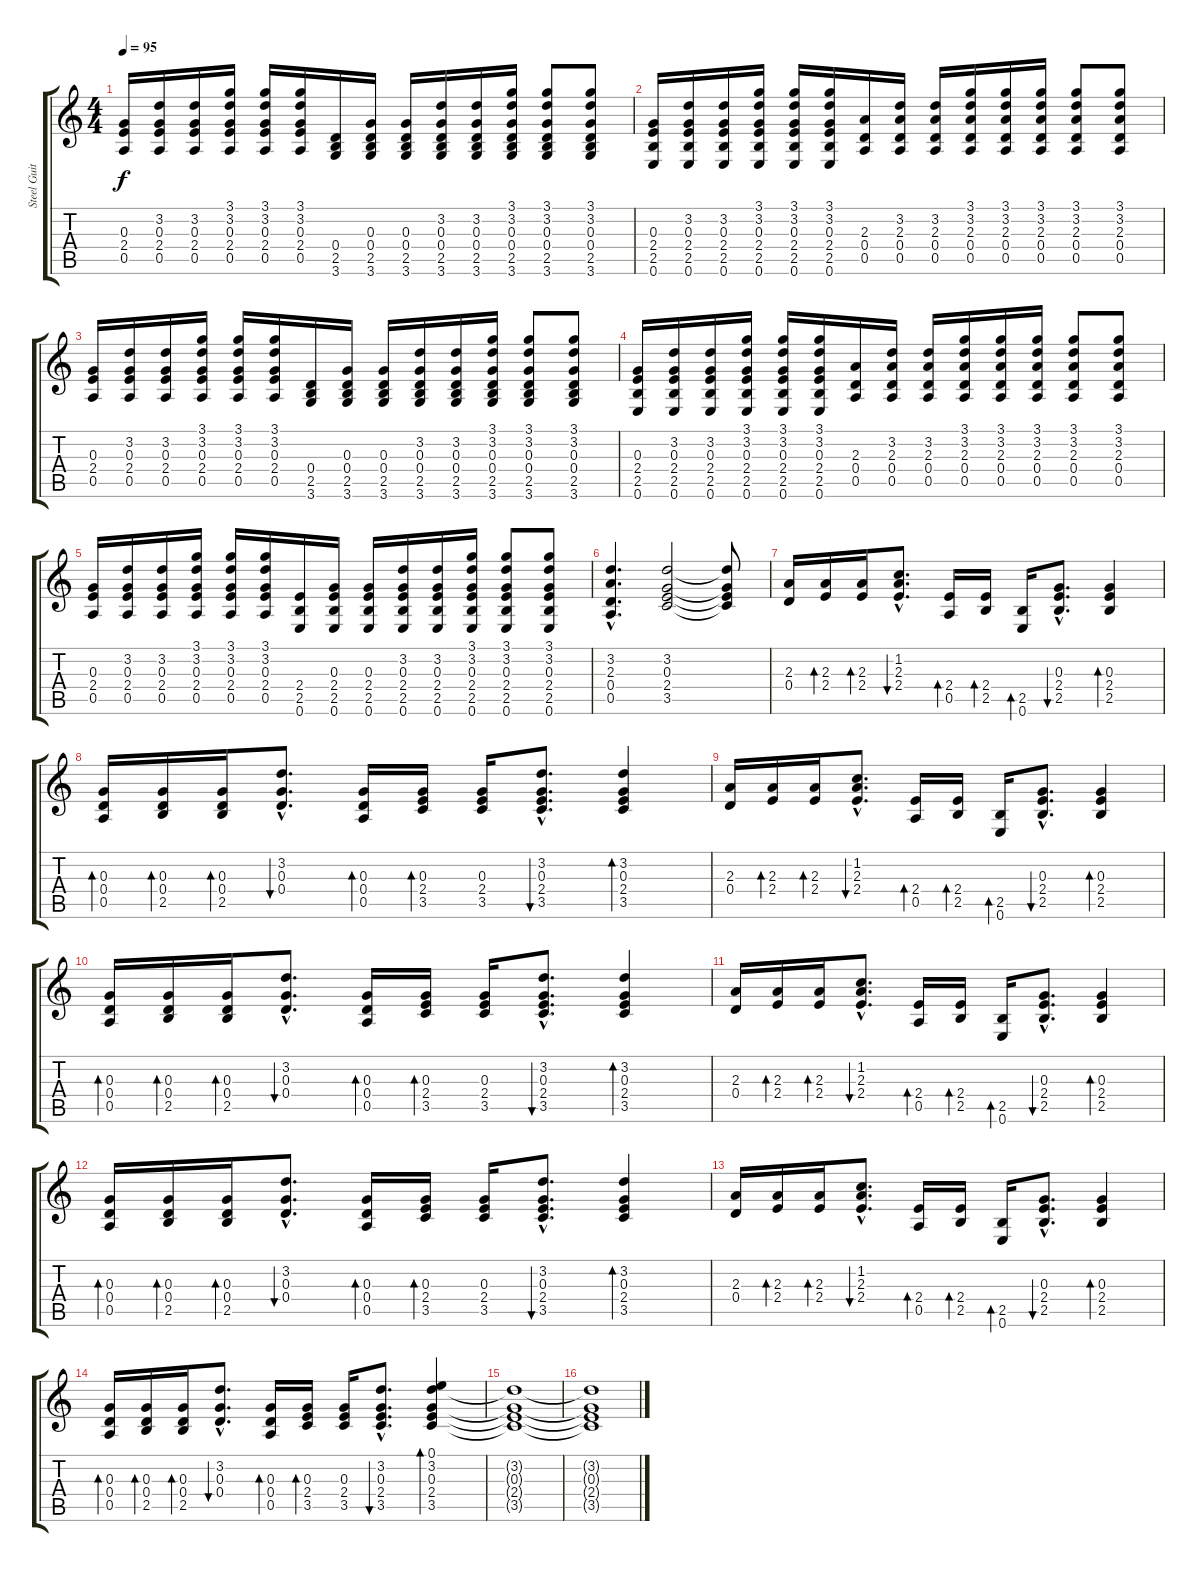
\track ("Steel Guitar (1)" "Steel Guit") {instrument acousticguitarsteel}
\staff {score tabs}
\tuning (E4 B3 G3 D3 A2 E2) {hide}
\ts (4 4)
\tempo 95
\clef g2
\ks c
(0.3 2.4 0.5).16{dy f} (3.2 0.3 2.4 0.5).16 (3.2 0.3 2.4 0.5).16 (3.1 3.2 0.3 2.4 0.5).16 (3.1 3.2 0.3 2.4 0.5).16 (3.1 3.2 0.3 2.4 0.5).16 (0.4 2.5 3.6).16 (0.3 0.4 2.5 3.6).16 (0.3 0.4 2.5 3.6).16 (3.2 0.3 0.4 2.5 3.6).16 (3.2 0.3 0.4 2.5 3.6).16 (3.1 3.2 0.3 0.4 2.5 3.6).16 (3.1 3.2 0.3 0.4 2.5 3.6).8 (3.1 3.2 0.3 0.4 2.5 3.6).8 |
(0.3 2.4 2.5 0.6).16 (3.2 0.3 2.4 2.5 0.6).16 (3.2 0.3 2.4 2.5 0.6).16 (3.1 3.2 0.3 2.4 2.5 0.6).16 (3.1 3.2 0.3 2.4 2.5 0.6).16 (3.1 3.2 0.3 2.4 2.5 0.6).16 (2.3 0.4 0.5).16 (3.2 2.3 0.4 0.5).16 (3.2 2.3 0.4 0.5).16 (3.1 3.2 2.3 0.4 0.5).16 (3.1 3.2 2.3 0.4 0.5).16 (3.1 3.2 2.3 0.4 0.5).16 (3.1 3.2 2.3 0.4 0.5).8 (3.1 3.2 2.3 0.4 0.5).8 |
(0.3 2.4 0.5).16 (3.2 0.3 2.4 0.5).16 (3.2 0.3 2.4 0.5).16 (3.1 3.2 0.3 2.4 0.5).16 (3.1 3.2 0.3 2.4 0.5).16 (3.1 3.2 0.3 2.4 0.5).16 (0.4 2.5 3.6).16 (0.3 0.4 2.5 3.6).16 (0.3 0.4 2.5 3.6).16 (3.2 0.3 0.4 2.5 3.6).16 (3.2 0.3 0.4 2.5 3.6).16 (3.1 3.2 0.3 0.4 2.5 3.6).16 (3.1 3.2 0.3 0.4 2.5 3.6).8 (3.1 3.2 0.3 0.4 2.5 3.6).8 |
(0.3 2.4 2.5 0.6).16 (3.2 0.3 2.4 2.5 0.6).16 (3.2 0.3 2.4 2.5 0.6).16 (3.1 3.2 0.3 2.4 2.5 0.6).16 (3.1 3.2 0.3 2.4 2.5 0.6).16 (3.1 3.2 0.3 2.4 2.5 0.6).16 (2.3 0.4 0.5).16 (3.2 2.3 0.4 0.5).16 (3.2 2.3 0.4 0.5).16 (3.1 3.2 2.3 0.4 0.5).16 (3.1 3.2 2.3 0.4 0.5).16 (3.1 3.2 2.3 0.4 0.5).16 (3.1 3.2 2.3 0.4 0.5).8 (3.1 3.2 2.3 0.4 0.5).8 |
(0.3 2.4 0.5).16 (3.2 0.3 2.4 0.5).16 (3.2 0.3 2.4 0.5).16 (3.1 3.2 0.3 2.4 0.5).16 (3.1 3.2 0.3 2.4 0.5).16 (3.1 3.2 0.3 2.4 0.5).16 (2.4 2.5 0.6).16 (0.3 2.4 2.5 0.6).16 (0.3 2.4 2.5 0.6).16 (3.2 0.3 2.4 2.5 0.6).16 (3.2 0.3 2.4 2.5 0.6).16 (3.1 3.2 0.3 2.4 2.5 0.6).16 (3.1 3.2 0.3 2.4 2.5 0.6).8 (3.1 3.2 0.3 2.4 2.5 0.6).8 |
(3.2{hac} 2.3{hac} 0.4{hac} 0.5{hac}).4{d} (3.2 0.3 2.4 3.5).2 (3.2{t} 0.3{t} 2.4{t} 3.5{t}).8 |
(2.3 0.4).16 (2.3 2.4).16{bd 60} (2.3 2.4).16{bd 60} (1.2{hac} 2.3{hac} 2.4{hac}).8{d bu 60} (2.4 0.5).16{bd 60} (2.4 2.5).16{bd 60} (2.5 0.6).16{bd 60} (0.3{hac} 2.4{hac} 2.5{hac}).8{d bu 60} (0.3 2.4 2.5).4{bd 60} |
(0.3 0.4 0.5).16{bd 60} (0.3 0.4 2.5).16{bd 60} (0.3 0.4 2.5).16{bd 60} (3.2{hac} 0.3{hac} 0.4{hac}).8{d bu 60} (0.3 0.4 0.5).16{bd 60} (0.3 2.4 3.5).16{bd 60} (0.3 2.4 3.5).16 (3.2{hac} 0.3{hac} 2.4{hac} 3.5{hac}).8{d bu 60} (3.2 0.3 2.4 3.5).4{bd 60} |
(2.3 0.4).16 (2.3 2.4).16{bd 60} (2.3 2.4).16{bd 60} (1.2{hac} 2.3{hac} 2.4{hac}).8{d bu 60} (2.4 0.5).16{bd 60} (2.4 2.5).16{bd 60} (2.5 0.6).16{bd 60} (0.3{hac} 2.4{hac} 2.5{hac}).8{d bu 60} (0.3 2.4 2.5).4{bd 60} |
(0.3 0.4 0.5).16{bd 60} (0.3 0.4 2.5).16{bd 60} (0.3 0.4 2.5).16{bd 60} (3.2{hac} 0.3{hac} 0.4{hac}).8{d bu 60} (0.3 0.4 0.5).16{bd 60} (0.3 2.4 3.5).16{bd 60} (0.3 2.4 3.5).16 (3.2{hac} 0.3{hac} 2.4{hac} 3.5{hac}).8{d bu 60} (3.2 0.3 2.4 3.5).4{bd 60} |
(2.3 0.4).16 (2.3 2.4).16{bd 60} (2.3 2.4).16{bd 60} (1.2{hac} 2.3{hac} 2.4{hac}).8{d bu 60} (2.4 0.5).16{bd 60} (2.4 2.5).16{bd 60} (2.5 0.6).16{bd 60} (0.3{hac} 2.4{hac} 2.5{hac}).8{d bu 60} (0.3 2.4 2.5).4{bd 60} |
(0.3 0.4 0.5).16{bd 60} (0.3 0.4 2.5).16{bd 60} (0.3 0.4 2.5).16{bd 60} (3.2{hac} 0.3{hac} 0.4{hac}).8{d bu 60} (0.3 0.4 0.5).16{bd 60} (0.3 2.4 3.5).16{bd 60} (0.3 2.4 3.5).16 (3.2{hac} 0.3{hac} 2.4{hac} 3.5{hac}).8{d bu 60} (3.2 0.3 2.4 3.5).4{bd 60} |
(2.3 0.4).16 (2.3 2.4).16{bd 60} (2.3 2.4).16{bd 60} (1.2{hac} 2.3{hac} 2.4{hac}).8{d bu 60} (2.4 0.5).16{bd 60} (2.4 2.5).16{bd 60} (2.5 0.6).16{bd 60} (0.3{hac} 2.4{hac} 2.5{hac}).8{d bu 60} (0.3 2.4 2.5).4{bd 60} |
(0.3 0.4 0.5).16{bd 60} (0.3 0.4 2.5).16{bd 60} (0.3 0.4 2.5).16{bd 60} (3.2{hac} 0.3{hac} 0.4{hac}).8{d bu 60} (0.3 0.4 0.5).16{bd 60} (0.3 2.4 3.5).16{bd 60} (0.3 2.4 3.5).16 (3.2{hac} 0.3{hac} 2.4{hac} 3.5{hac}).8{d bu 60} (0.1 3.2 0.3 2.4 3.5).4{bd 60} |
(3.2{t} 0.3{t} 2.4{t} 3.5{t}).1 |
(3.2{t} 0.3{t} 2.4{t} 3.5{t}).1
